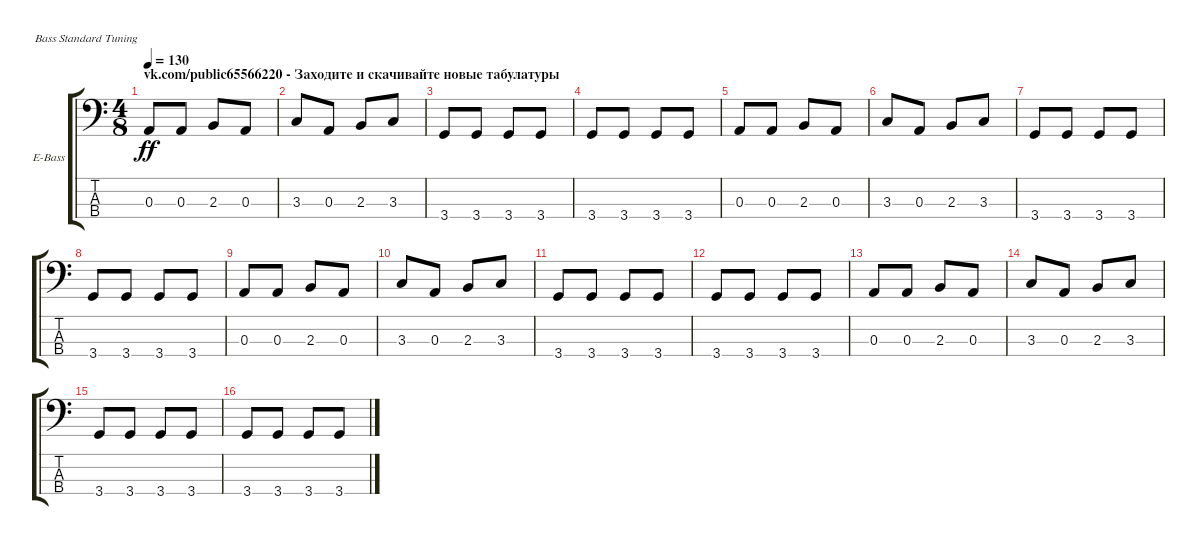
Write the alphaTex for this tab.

\bracketExtendMode groupsimilarinstruments
\firstSystemTrackNameOrientation horizontal
\otherSystemsTrackNameOrientation horizontal
\track ("Бас" "E-Bass") {instrument electricbasspick}
\staff {score tabs}
\tuning (G2 D2 A1 E1)
\ts (4 8)
\beaming (8 2 2)
\section ("" "vk.com/public65566220 - Заходите и скачивайте новые табулатуры")
\tempo 130
\clef f4
\ks c
0.3.8{dy ff instrument electricbasspick} 0.3.8 2.3.8 0.3.8 |
3.3.8 0.3.8 2.3.8 3.3.8 |
3.4.8 3.4.8 3.4.8 3.4.8 |
3.4.8 3.4.8 3.4.8 3.4.8 |
0.3.8 0.3.8 2.3.8 0.3.8 |
3.3.8 0.3.8 2.3.8 3.3.8 |
3.4.8 3.4.8 3.4.8 3.4.8 |
3.4.8 3.4.8 3.4.8 3.4.8 |
0.3.8 0.3.8 2.3.8 0.3.8 |
3.3.8 0.3.8 2.3.8 3.3.8 |
3.4.8 3.4.8 3.4.8 3.4.8 |
3.4.8 3.4.8 3.4.8 3.4.8 |
0.3.8 0.3.8 2.3.8 0.3.8 |
3.3.8 0.3.8 2.3.8 3.3.8 |
3.4.8 3.4.8 3.4.8 3.4.8 |
3.4.8 3.4.8 3.4.8 3.4.8
